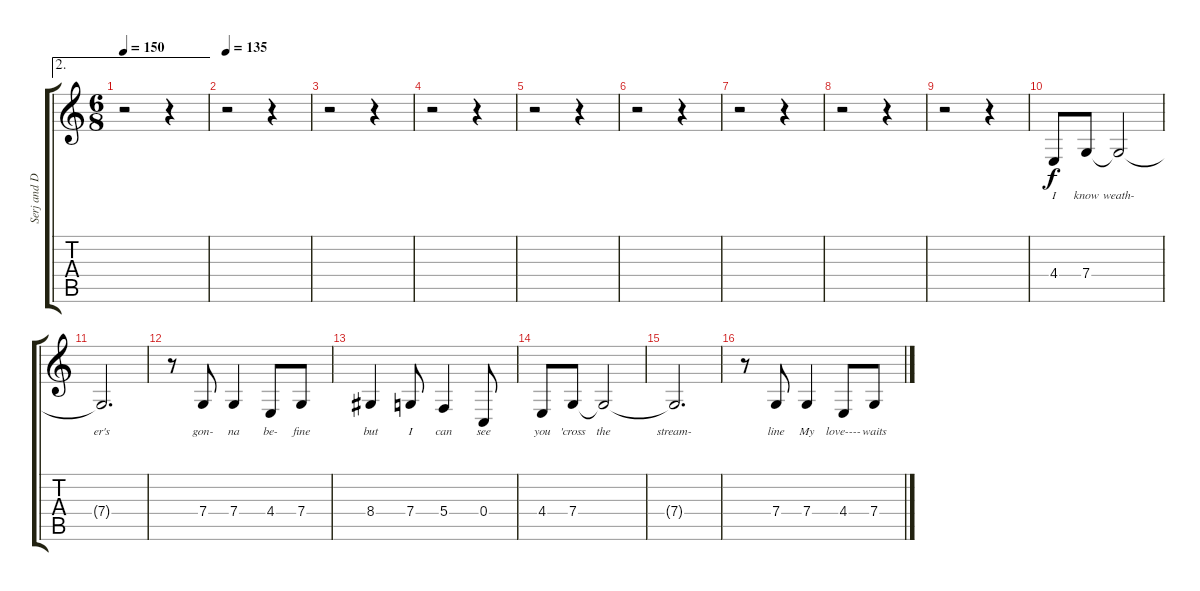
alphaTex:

\track ("Serj and Daron" "Serj and D") {instrument synthvoice}
\staff {score tabs}
\tuning (D4 A3 F3 C3 G2 C2) {hide}
\ae 2
\ts (6 8)
\tempo 150
\clef g2
\ks c
r.2{dy f} r.4 |
\tempo 135
r.2 r.4 |
r.2 r.4 |
r.2 r.4 |
r.2 r.4 |
r.2 r.4 |
r.2 r.4 |
r.2 r.4 |
r.2 r.4 |
4.4.8{lyrics (0 "I") lyrics (1 "") lyrics (2 "") lyrics (3 "") lyrics (4 "")} 7.4.8{lyrics (0 "know") lyrics (1 "") lyrics (2 "") lyrics (3 "") lyrics (4 "")} 7.4{t}.2{lyrics (0 "weath-") lyrics (1 "") lyrics (2 "") lyrics (3 "") lyrics (4 "")} |
7.4{t}.2{d lyrics (0 "er's") lyrics (1 "") lyrics (2 "") lyrics (3 "") lyrics (4 "")} |
r.8 7.4.8{lyrics (0 "gon-") lyrics (1 "") lyrics (2 "") lyrics (3 "") lyrics (4 "")} 7.4.4{lyrics (0 "na") lyrics (1 "") lyrics (2 "") lyrics (3 "") lyrics (4 "")} 4.4.8{lyrics (0 "be-") lyrics (1 "") lyrics (2 "") lyrics (3 "") lyrics (4 "")} 7.4.8{lyrics (0 "fine") lyrics (1 "") lyrics (2 "") lyrics (3 "") lyrics (4 "")} |
8.4.4{lyrics (0 "but") lyrics (1 "") lyrics (2 "") lyrics (3 "") lyrics (4 "")} 7.4.8{lyrics (0 "I") lyrics (1 "") lyrics (2 "") lyrics (3 "") lyrics (4 "")} 5.4.4{lyrics (0 "can") lyrics (1 "") lyrics (2 "") lyrics (3 "") lyrics (4 "")} 0.4.8{lyrics (0 "see") lyrics (1 "") lyrics (2 "") lyrics (3 "") lyrics (4 "")} |
4.4.8{lyrics (0 "you") lyrics (1 "") lyrics (2 "") lyrics (3 "") lyrics (4 "")} 7.4.8{lyrics (0 "'cross") lyrics (1 "") lyrics (2 "") lyrics (3 "") lyrics (4 "")} 7.4{t}.2{lyrics (0 "the") lyrics (1 "") lyrics (2 "") lyrics (3 "") lyrics (4 "")} |
7.4{t}.2{d lyrics (0 "stream-") lyrics (1 "") lyrics (2 "") lyrics (3 "") lyrics (4 "")} |
r.8 7.4.8{lyrics (0 "line") lyrics (1 "") lyrics (2 "") lyrics (3 "") lyrics (4 "")} 7.4.4{lyrics (0 "My") lyrics (1 "") lyrics (2 "") lyrics (3 "") lyrics (4 "")} 4.4.8{lyrics (0 "love----") lyrics (1 "") lyrics (2 "") lyrics (3 "") lyrics (4 "")} 7.4.8{lyrics (0 "waits") lyrics (1 "") lyrics (2 "") lyrics (3 "") lyrics (4 "")}
